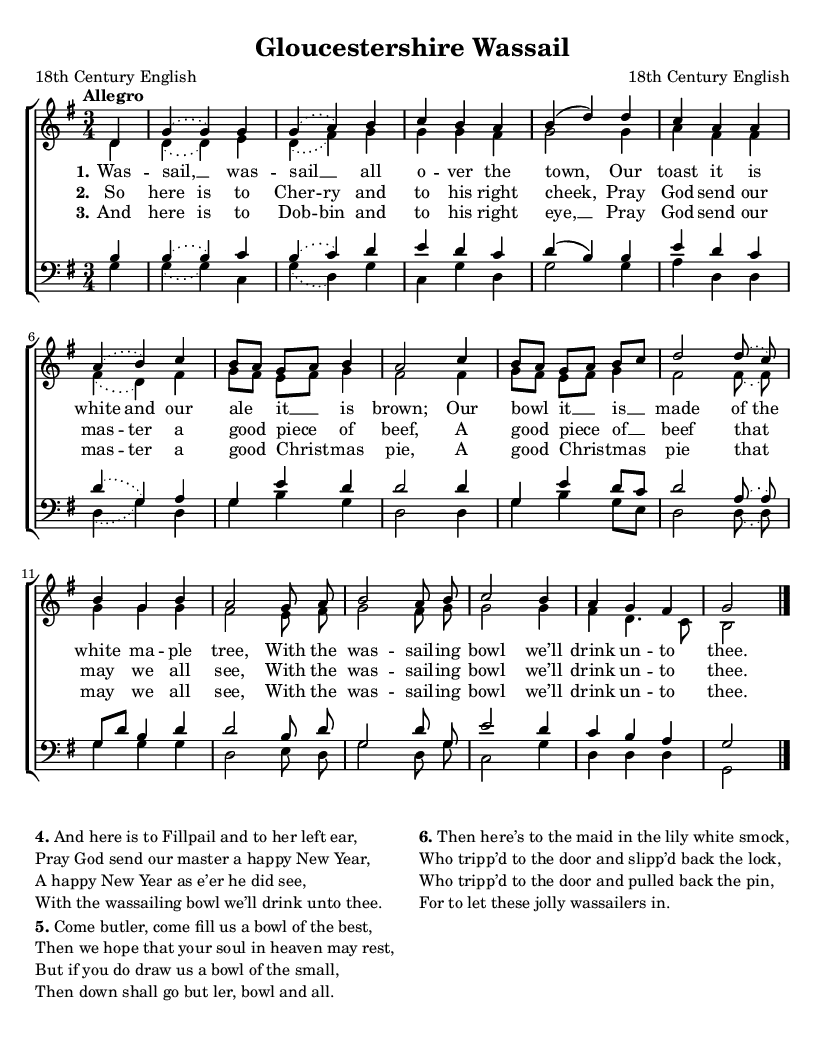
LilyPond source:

\version "2.14.2"
\include "header.ly"
\header {
  title = "Gloucestershire Wassail"
  poet = "18th Century English"
  composer = "18th Century English"
  %arranger = \markup\oldStyleNum"Arranged by BHB"
  index_as = "Wassail, Wassail"
}

global = {
  \preamble
  \key g \major
  \time 3/4
  \autoBeamOff
}

sopMusic = \relative c' {
  \tempo"Allegro"
  \partial 4 d4 |
  \slurDotted g4( g) g |
  g( a) b |
  c b a |
  \slurSolid b( d) d4 |

  c4 a a |
  \slurDotted a( b) c |
  \slurSolid b8[ a] g[ a] b4 |
  a2 c4 |

  b8[ a] g[ a] b[ c] |
  d2 \slurDotted d8\noBeam( c) |
  b4 g b |
  a2 g8\noBeam a |

  b2 a8\noBeam b |
  c2 b4 |
  a g fis |
  g2 \bar "|."
}
sopWords = \lyricmode {

}

altoMusic = \relative c' {
  d4 |
  \slurDotted d( d) e|
  d( fis) g|
  g g fis |
  g2 g4 |

  a4 fis fis |
  fis( d) fis |
  \slurSolid g8[ fis] e[ fis] g4 |
  fis2 fis4 |

  g8[ fis] e[ fis] g4 |
  fis2 \slurDotted fis8\noBeam( fis) |
  g4 g g |
  fis2 e8\noBeam fis |

  g2 fis8\noBeam g |
  g2 g4 |
  fis d4. c8 |
  b2
}
altoWords = \lyricmode {
  \set stanza = #"1."
  \set ignoreMelismata = ##t
  Was -- sail, __ _ was -- sail __ _ all o -- ver the town, _
  Our toast it is white and our ale _ it __ _ is brown;
  Our bowl _ it __ _ is __ _ made of the white ma -- ple tree,
  With the was -- sail -- ing bowl we’ll drink un -- to thee.
  \unset ignoreMelismata


  \set stanza = #"  4."
}
altoWordsII = {
  \set stanza = "2."
  \lyricmode {
    \set ignoreMelismata = ##t
    So here is to Cher -- ry and to his right cheek, _
    Pray God send our mas -- ter a good _ piece _ of beef,
    A good _ piece _ of __ _ beef that _ may we all see,
    With the was -- sail -- ing bowl we’ll drink un -- to thee.
  }
}
altoWordsIII = \lyricmode {
  \set stanza = #"3."
  \set ignoreMelismata = ##t
  And here is to Dob -- bin and to his right eye, __ _
  Pray God send our mas -- ter a good _ Christ -- _ mas pie,
  A good _ Christ -- _ mas _ pie that _ may we all see,
  With the was -- sail -- ing bowl we’ll drink un -- to thee.


  \set stanza = #"  6."
  \set ignoreMelismata = ##t
}

verses = \markup { \fill-line {
  \column {
  \line {\bold "4." And here is to Fillpail and to her left ear,}
  \line { Pray God send our master a happy New Year, }
  \line { A happy New Year as e’er he did see, }
  \line { With the wassailing bowl we’ll drink unto thee. }
  \vspace #0.1
  \line { \bold "5." Come butler, come fill us a bowl of the best, }
  \line { Then we hope that your soul in heaven may rest, }
  \line { But if you do draw us a bowl of the small, }
  \line { Then down shall go but ler, bowl and all. }
  }
  \column {
  \line { \bold "6." Then here’s to the maid in the lily white smock, }
  \line { Who tripp’d to the door and slipp’d back the lock, }
  \line { Who tripp’d to the door and pulled back the pin, }
  \line { For to let these jolly wassailers in. }
  }}
}
altoWordsIV = \lyricmode {
}
altoWordsV = \lyricmode {
}
altoWordsVI = \lyricmode {
}
tenorMusic = \relative c' {
  b4 |
  \slurDotted b( b) c |
  b( c) d |
  e d c |
  \slurSolid d( b) b4 |

  \slurDotted
  e4 d c |
  d( g,) a |
  g e' d |
  d2 d4 |

  g, e' d8[ c] |
  d2 a8\noBeam( a) |
  g8[ d'] b4 d |
  d2 b8\noBeam d |

  g,2 d'8\noBeam g, |
  e'2 d4 |
  c b a |
  g2
}
tenorWords = \lyricmode {

}

bassMusic = \relative c {
  g'4 |
  \slurDotted g4( g) c, |
  g'( d) g |
  c, g' d |
  g2 g4 |

  a4 d, d |
  d( g) d |
  g b g |
  d2 d4 |

  g4 b g8[ e] |
  d2 \slurDotted d8\noBeam( d) |
  g4 g g |
  d2 e8\noBeam d |

  g2 d8 g |
  c,2 g'4 |
  d d d |
  g,2
}
bassWords = \lyricmode {

}

\score {
  <<
   \new ChoirStaff <<
    \new Staff = women <<
      \new Voice = "sopranos" { \voiceOne << \global \sopMusic>> }
      \new Voice = "altos" { \voiceTwo << \global \altoMusic >> }
    >>
    \new Lyrics \with { alignAboveContext = #"women" } \lyricsto "sopranos" \sopWords
    \new Lyrics = "altosVI"  \with { alignBelowContext = #"women" } \lyricsto "sopranos" \altoWordsVI
    \new Lyrics = "altosV"  \with { alignBelowContext = #"women" } \lyricsto "sopranos" \altoWordsV
    \new Lyrics = "altosIV"  \with { alignBelowContext = #"women" } \lyricsto "sopranos" \altoWordsIV
    \new Lyrics = "altosIII"  \with { alignBelowContext = #"women" } \lyricsto "sopranos" \altoWordsIII
    \new Lyrics = "altosII"  \with { alignBelowContext = #"women" } \lyricsto "sopranos" \altoWordsII
    \new Lyrics = "altos"  \with { alignBelowContext = #"women"  } \lyricsto "sopranos" \altoWords
   \new Staff = men <<
      \clef bass
      \new Voice = "tenors" { \voiceOne << \global \tenorMusic >> }
      \new Voice = "basses" { \voiceTwo << \global \bassMusic >> }
    >>
    \new Lyrics \with { alignAboveContext = #"men" } \lyricsto "tenors" \tenorWords
    \new Lyrics \with { alignBelowContext = #"men" } \lyricsto "basses" \bassWords
  >>
%    \new PianoStaff << \new Staff { \new Voice { \pianoRH } } \new Staff { \clef "bass" \pianoLH } >>
  >>
}
\verses
